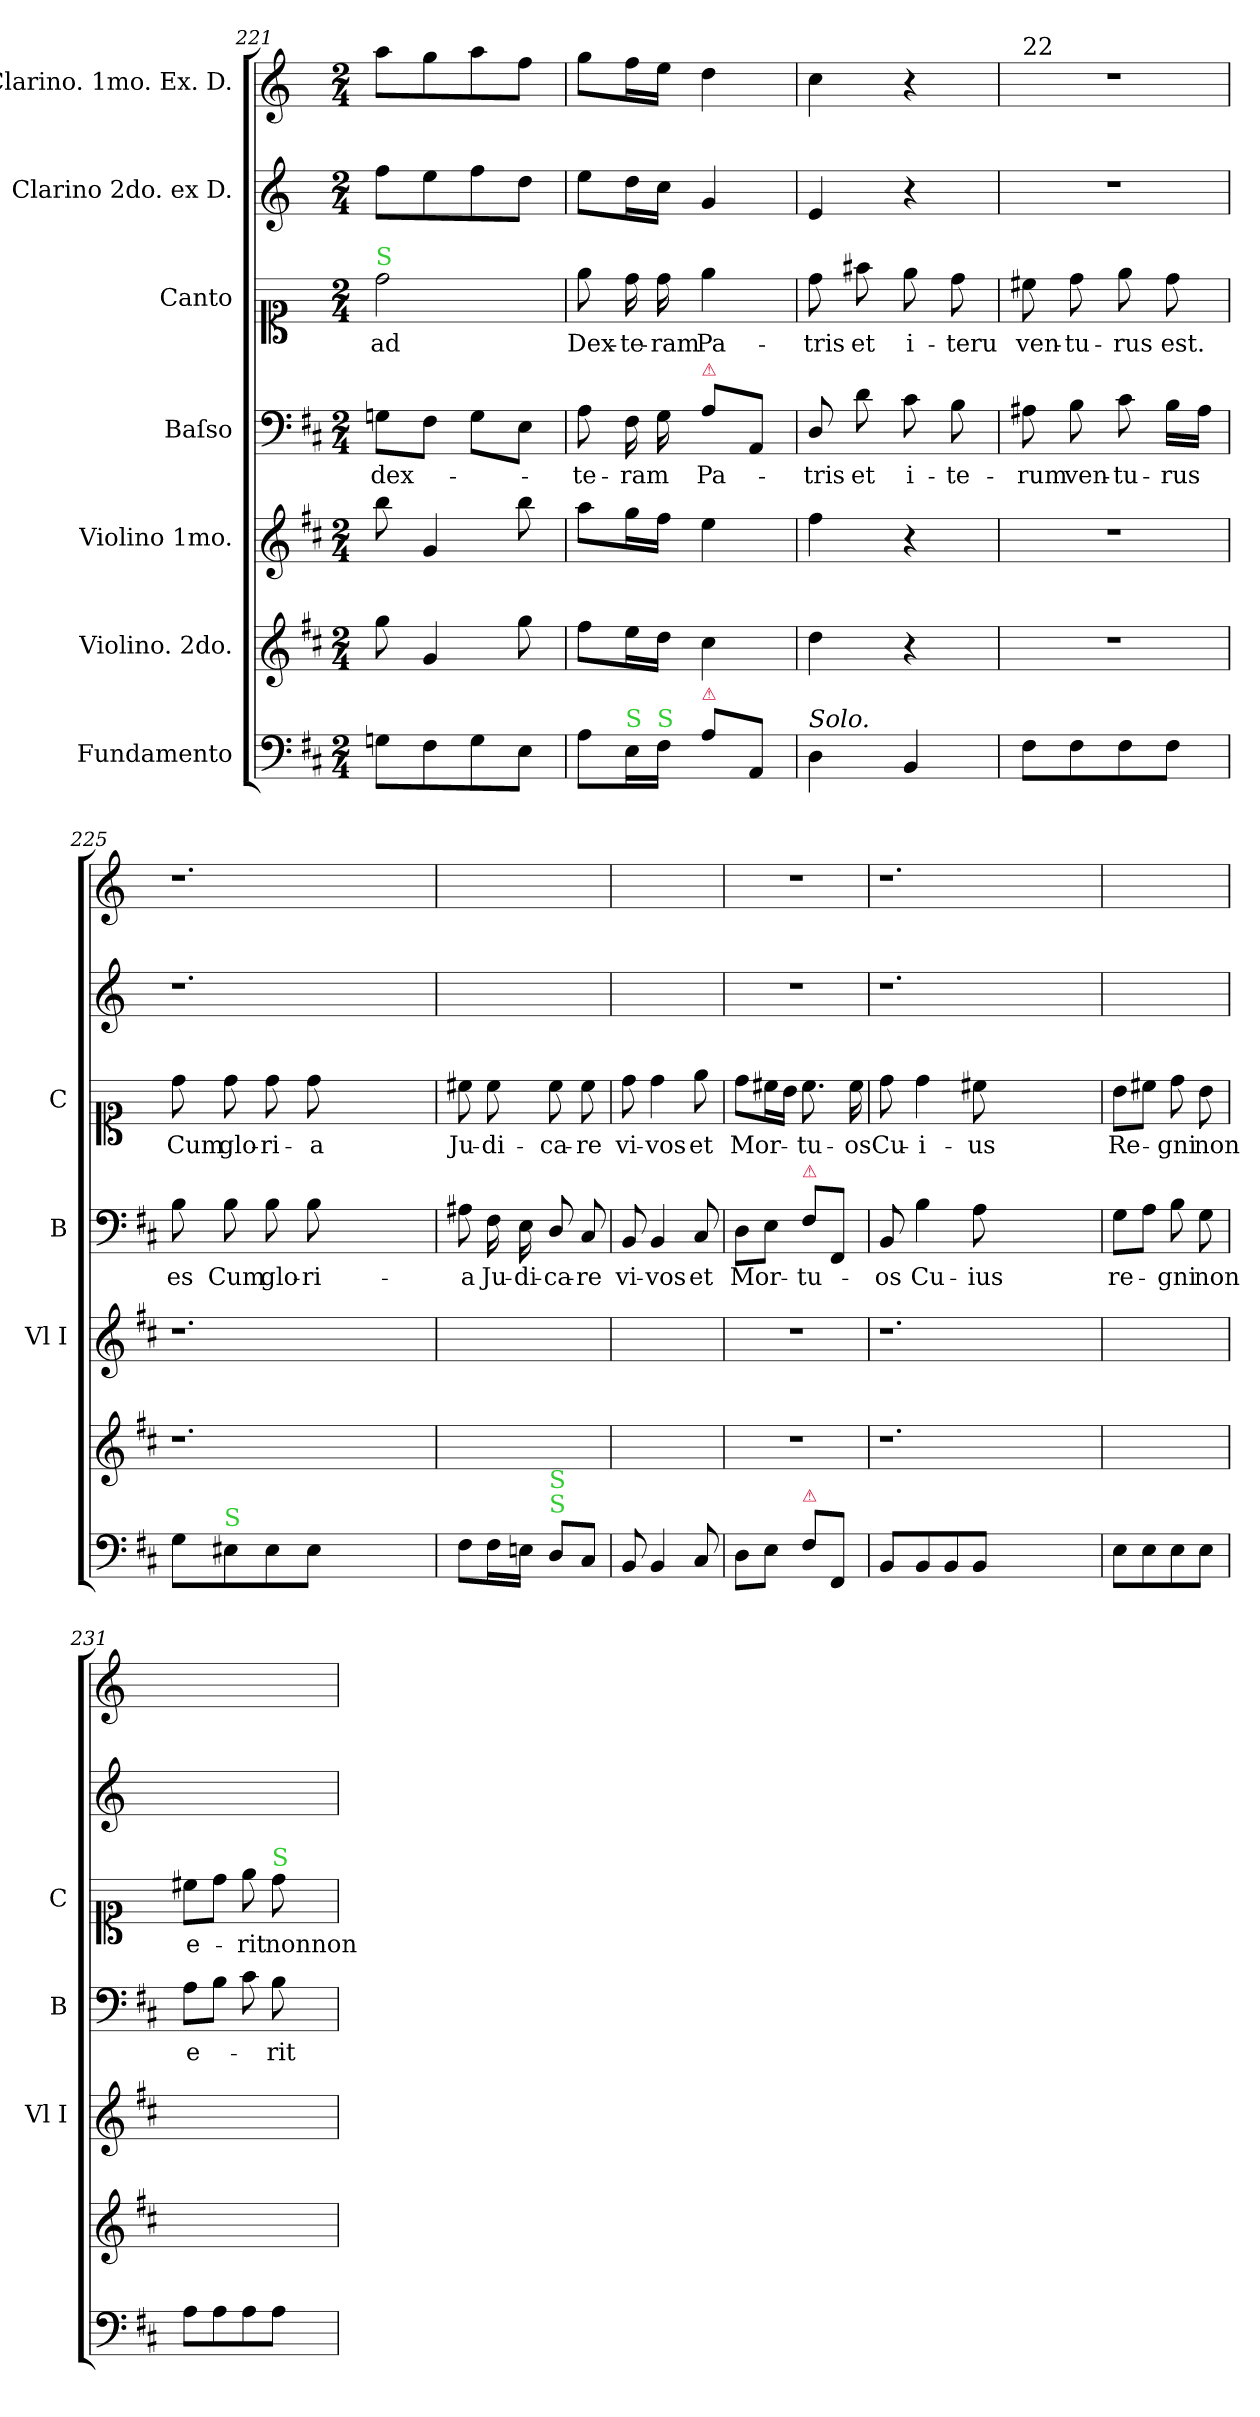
**kern	**kern	**kern	**kern	**text	**kern	**text	**kern	**kern
*part7	*part6	*part5	*part4	*part4	*part3	*part3	*part2	*part1
*staff7	*staff6	*staff5	*staff4	*staff4	*staff3	*staff3	*staff2	*staff1
*I"Fundamento	*I"Violino. 2do.	*I"Violino 1mo.	*I"Baſso	*	*I"Canto	*	*I"Clarino 2do. ex D.	*I"Clarino. 1mo. Ex. D.
*	*	*I'Vl I	*I'B	*	*I'C	*	*	*
*clefF4	*clefG2	*clefG2	*clefF4	*	*clefC1	*	*clefG2	*clefG2
*	*	*	*	*	*	*	*ITrd-1c-2	*ITrd-1c-2
*k[f#c#]	*k[f#c#]	*k[f#c#]	*k[f#c#]	*	*	*	*k[f#c#]	*k[f#c#]
*M2/4	*M2/4	*M2/4	*M2/4	*	*M2/4	*	*M2/4	*M2/4
=221	=221	=221	=221	=221	=221	=221	=221	=221
!	!	!	!	!	!LO:TX:a:color=limegreen:t=S	!	!	!
8Gn\L	8gg\	8bb\	8Gn\L	dex-	2dd\	ad	8gg\L	8bb\L
8F#\	4g/	4g/	8F#\J	.	.	.	8ff#\	8aa\
8G\	.	.	8G\L	.	.	.	8gg\	8bb\
8E\J	8gg\	8bb\	8E\J	.	.	.	8ee\J	8gg\J
=222	=222	=222	=222	=222	=222	=222	=222	=222
8A\L	8ff#\L	8aa\L	8A\	-te-	8ee\	Dex-	8ff#\L	8aa\L
!LO:TX:a:color=limegreen:t=S	!	!	!	!	!	!	!	!
16E\L	16ee\L	16gg\L	16F#\	-ram	16dd\	-te-	16ee\L	16gg\L
!LO:TX:a:color=limegreen:t=S	!	!	!	!	!	!	!	!
16F#\JJ	16dd\JJ	16ff#\JJ	16G\	.	16dd\	-ram	16dd\JJ	16ff#\JJ
!	!	!	!LO:TX:a:color=crimson:t=⚠	!	!	!	!	!
!LO:TX:a:color=crimson:t=⚠	!	!	!	!	!	!	!	!
8A\L	4cc#\	4ee\	8A\L	Pa-	4ee\	Pa-	4a/	4ee\
8AA/J	.	.	8AA/J	.	.	.	.	.
=223	=223	=223	=223	=223	=223	=223	=223	=223
!LO:TX:a:i:t=Solo.	!	!	!	!	!	!	!	!
4D\	4dd\	4ff#\	8D/	-tris	8dd\	-tris	4f#/	4dd\
.	.	.	8d\	et	8ff#\	et	.	.
4BB/	4r	4r	8c#\	i-	8ee\	i-	4r	4r
.	.	.	8B\	-te-	8dd\	-teru	.	.
=224	=224	=224	=224	=224	=224	=224	=224	=224
!	!	!	!	!	!	!	!	!LO:TX:a:t=22
8F#\L	2r	2r	8A#X\	-rum	8cc#\	ven-	2r	2r
8F#\	.	.	8B\	ven-	8dd\	-tu-	.	.
8F#\	.	.	8c#\	-tu-	8ee\	-rus	.	.
8F#\J	.	.	16B\LL	-rus	8dd\	est.	.	.
.	.	.	16A#\JJ	.	.	.	.	.
=225	=225	=225	=225	=225	=225	=225	=225	=225
8G\L	1.r	1.r	8B\	es	8dd\	Cum	1.r	1.r
!LO:TX:a:color=limegreen:t=S	!	!	!	!	!	!	!	!
8E#X\	.	.	8B\	Cum	8dd\	glo-	.	.
8E#\	.	.	8B\	glo-	8dd\	-ri-	.	.
8E#\J	.	.	8B\	-ri-	8dd\	-a	.	.
1ryy	.	.	1ryy	.	1ryy	.	.	.
=226	=226	=226	=226	=226	=226	=226	=226	=226
8F#\L	2ryy	2ryy	8A#X\	-a	8cc#\	Ju-	2ryy	2ryy
16F#\L	.	.	16F#\	Ju-	8cc#\	-di-	.	.
16En\JJ	.	.	16E\	-di-	.	.	.	.
!LO:TX:a:color=limegreen:t=S	!	!	!	!	!	!	!	!
!LO:TX:a:color=limegreen:t=S	!	!	!	!	!	!	!	!
8D/L	.	.	8D/	-ca-	8cc#\	-ca-	.	.
8C#/J	.	.	8C#/	-re	8cc#\	-re	.	.
=227	=227	=227	=227	=227	=227	=227	=227	=227
8BB/	2ryy	2ryy	8BB/	vi-	8dd\	vi-	2ryy	2ryy
4BB/	.	.	4BB/	-vos	4dd\	-vos	.	.
8C#/	.	.	8C#/	et	8ee\	et	.	.
=228	=228	=228	=228	=228	=228	=228	=228	=228
8D\L	2r	2r	8D\L	Mor-	8dd\L	Mor-	2r	2r
8E\J	.	.	8E\J	.	16cc#\L	.	.	.
.	.	.	.	.	16b\JJ	.	.	.
!	!	!	!LO:TX:a:color=crimson:t=⚠	!	!	!	!	!
!LO:TX:a:color=crimson:t=⚠	!	!	!	!	!	!	!	!
8F#\L	.	.	8F#\L	-tu-	8.cc#\	-tu-	.	.
8FF#/J	.	.	8FF#/J	.	.	.	.	.
.	.	.	.	.	16cc#\	-os	.	.
=229	=229	=229	=229	=229	=229	=229	=229	=229
8BB/L	1.r	1.r	8BB/	-os	8dd\	Cu-	1.r	1.r
8BB/	.	.	4B\	Cu-	4dd\	-i-	.	.
8BB/	.	.	.	.	.	.	.	.
8BB/J	.	.	8A\	-ius	8cc#\	-us	.	.
1ryy	.	.	1ryy	.	1ryy	.	.	.
=230	=230	=230	=230	=230	=230	=230	=230	=230
8E\L	2ryy	2ryy	8G\L	re-	8b\L	Re-	2ryy	2ryy
8E\	.	.	8A\J	.	8cc#\J	.	.	.
8E\	.	.	8B\	-gni	8dd\	-gni	.	.
8E\J	.	.	8G\	non	8b\	non	.	.
=231	=231	=231	=231	=231	=231	=231	=231	=231
8A\L	2ryy	2ryy	8A\L	e-	8cc#\L	e-	2ryy	2ryy
8A\	.	.	8B\J	.	8dd\J	.	.	.
8A\	.	.	8c#\	.	8ee\	-rit	.	.
!	!	!	!	!	!LO:TX:a:color=limegreen:t=S	!	!	!
8A\J	.	.	8B\	-rit	8dd\	nonnon	.	.
=	=	=	=	=	=	=	=	=
*-	*-	*-	*-	*-	*-	*-	*-	*-
